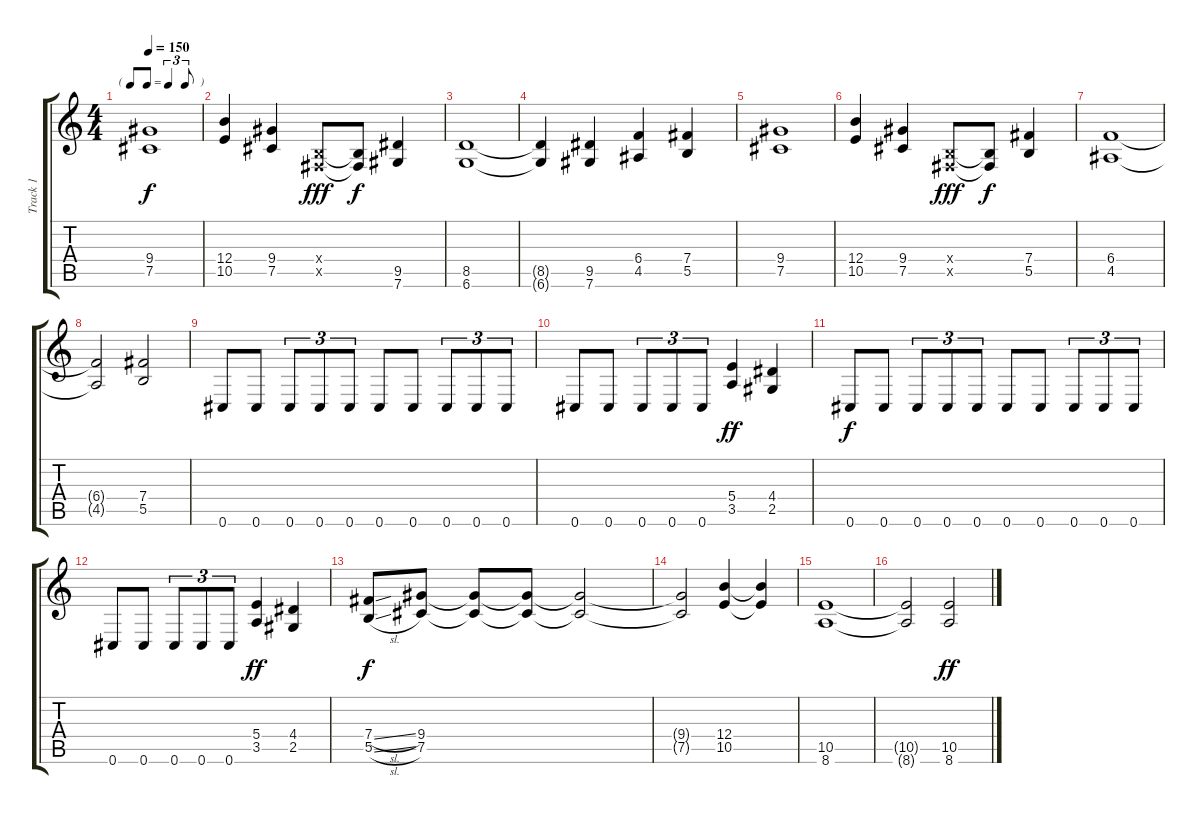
\track ("Track 1" "Track 1") {instrument distortionguitar}
\staff {score tabs}
\tuning (Db4 Ab3 E3 B2 Gb2 Db2) {hide}
\ts (4 4)
\tf triplet8th
\tempo 150
\clef g2
\ks c
(9.4 7.5).1{dy f} |
(12.4 10.5).4 (9.4 7.5).4 (0.4{x} 0.5{x}).8{dy fff} (0.4{t} 0.5{t}).8{dy f} (9.5 7.6).4 |
(8.5 6.6).1 |
(8.5{t} 6.6{t}).4 (9.5 7.6).4 (6.4 4.5).4 (7.4 5.5).4 |
(9.4 7.5).1 |
(12.4 10.5).4 (9.4 7.5).4 (0.4{x} 0.5{x}).8{dy fff} (0.4{t} 0.5{t}).8{dy f} (7.4 5.5).4 |
(6.4 4.5).1 |
(6.4{t} 4.5{t}).2 (7.4 5.5).2 |
0.6.8 0.6.8 0.6.8{tu (3 2)} 0.6.8{tu (3 2)} 0.6.8{tu (3 2)} 0.6.8 0.6.8 0.6.8{tu (3 2)} 0.6.8{tu (3 2)} 0.6.8{tu (3 2)} |
0.6.8 0.6.8 0.6.8{tu (3 2)} 0.6.8{tu (3 2)} 0.6.8{tu (3 2)} (5.4 3.5).4{dy ff} (4.4 2.5).4 |
0.6.8{dy f} 0.6.8 0.6.8{tu (3 2)} 0.6.8{tu (3 2)} 0.6.8{tu (3 2)} 0.6.8 0.6.8 0.6.8{tu (3 2)} 0.6.8{tu (3 2)} 0.6.8{tu (3 2)} |
0.6.8 0.6.8 0.6.8{tu (3 2)} 0.6.8{tu (3 2)} 0.6.8{tu (3 2)} (5.4 3.5).4{dy ff} (4.4 2.5).4 |
(7.4{sl} 5.5{sl}).8{dy f} (9.4 7.5).8 (9.4{t} 7.5{t}).8 (9.4{t} 7.5{t}).8 (9.4{t} 7.5{t}).2 |
(9.4{t} 7.5{t}).2 (12.4 10.5).4 (12.4{t} 10.5{t}).4 |
(10.5 8.6).1 |
(10.5{t} 8.6{t}).2 (10.5 8.6).2{dy ff}
